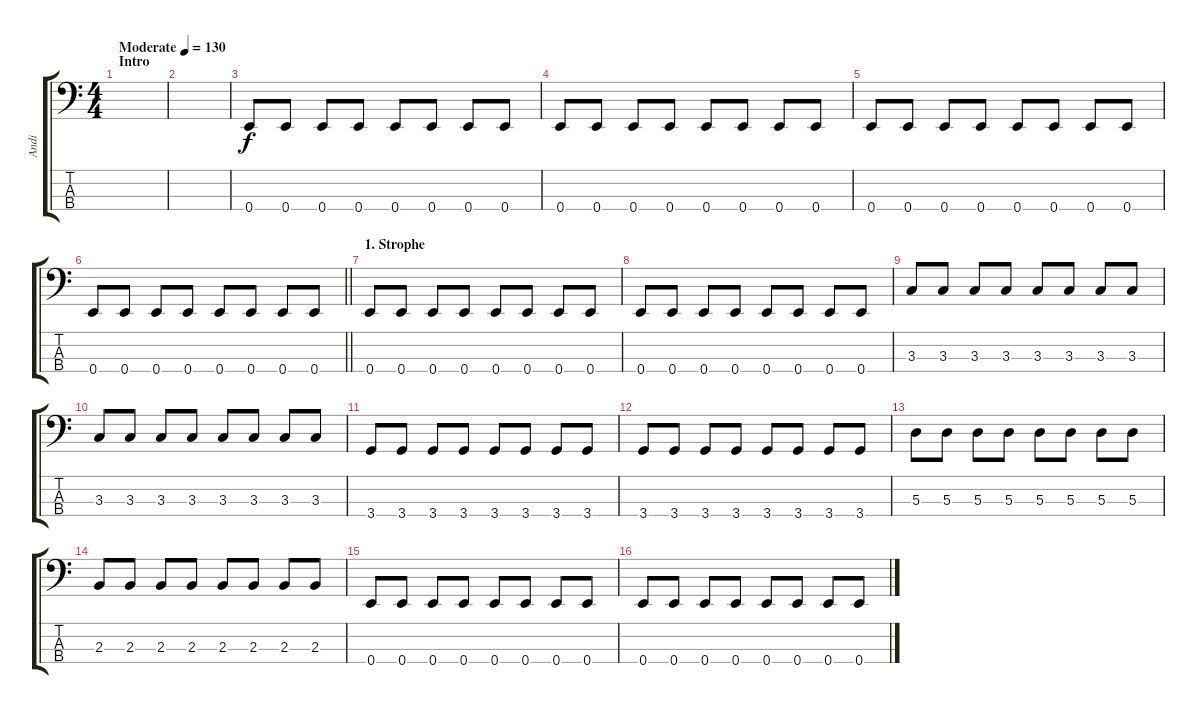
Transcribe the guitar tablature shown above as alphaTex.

\track ("Andi" "Andi") {instrument electricbasspick}
\staff {score tabs}
\tuning (G2 D2 A1 E1) {hide}
\ts (4 4)
\section ("" "Intro")
\tempo (130 "Moderate")
\clef f4
\ks c
|
|
0.4.8 0.4.8 0.4.8 0.4.8 0.4.8 0.4.8 0.4.8 0.4.8 |
0.4.8 0.4.8 0.4.8 0.4.8 0.4.8 0.4.8 0.4.8 0.4.8 |
0.4.8 0.4.8 0.4.8 0.4.8 0.4.8 0.4.8 0.4.8 0.4.8 |
\barLineRight lightlight
0.4.8 0.4.8 0.4.8 0.4.8 0.4.8 0.4.8 0.4.8 0.4.8 |
\section ("" "1. Strophe")
0.4.8 0.4.8 0.4.8 0.4.8 0.4.8 0.4.8 0.4.8 0.4.8 |
0.4.8 0.4.8 0.4.8 0.4.8 0.4.8 0.4.8 0.4.8 0.4.8 |
3.3.8 3.3.8 3.3.8 3.3.8 3.3.8 3.3.8 3.3.8 3.3.8 |
3.3.8 3.3.8 3.3.8 3.3.8 3.3.8 3.3.8 3.3.8 3.3.8 |
3.4.8 3.4.8 3.4.8 3.4.8 3.4.8 3.4.8 3.4.8 3.4.8 |
3.4.8 3.4.8 3.4.8 3.4.8 3.4.8 3.4.8 3.4.8 3.4.8 |
5.3.8 5.3.8 5.3.8 5.3.8 5.3.8 5.3.8 5.3.8 5.3.8 |
2.3.8 2.3.8 2.3.8 2.3.8 2.3.8 2.3.8 2.3.8 2.3.8 |
0.4.8 0.4.8 0.4.8 0.4.8 0.4.8 0.4.8 0.4.8 0.4.8 |
0.4.8 0.4.8 0.4.8 0.4.8 0.4.8 0.4.8 0.4.8 0.4.8
